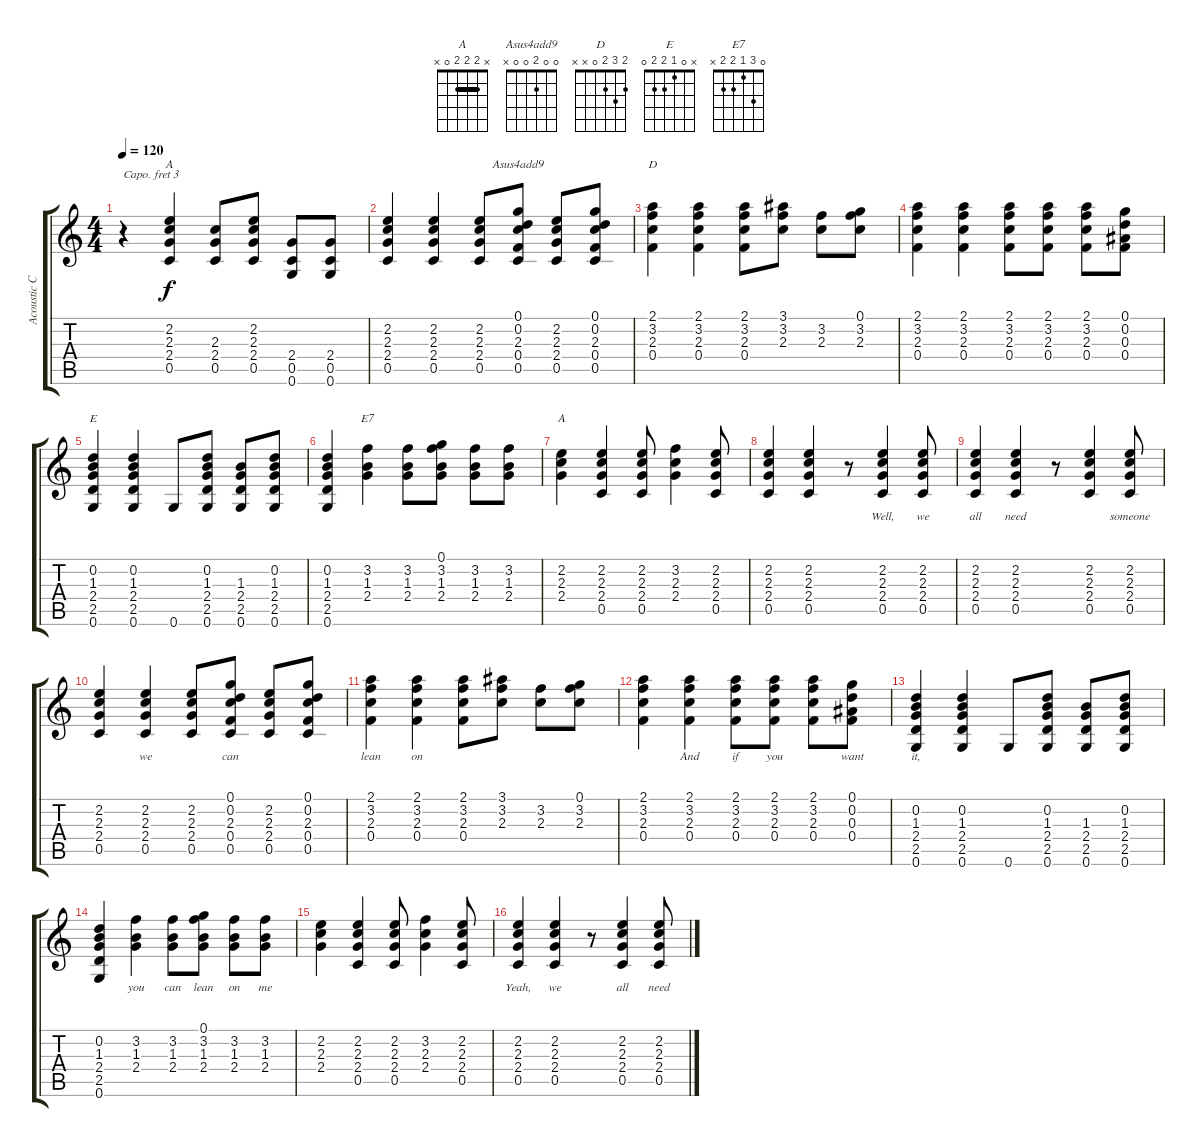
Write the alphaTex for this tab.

\track ("Acoustic Capo 3" "Acoustic C") {instrument acousticguitarsteel}
\staff {score tabs}
\capo 3
\tuning (E4 B3 G3 D3 A2 E2) {hide}
\chord ("A" x 2 2 2 0 x)
\chord ("Asus4add9" 0 0 2 0 0 x)
\chord ("D" 2 3 2 0 x x)
\chord ("E" x 0 1 2 2 0)
\chord ("E7" 0 3 1 2 2 x)
\chord ("A" x 2 2 2 0 x) {barre 2}
\ts (4 4)
\tempo 120
\clef g2
\ks c
r.4{dy f instrument acousticguitarsteel} (2.2 2.3 2.4 0.5).4{ch "A"} (2.3 2.4 0.5).8 (2.2 2.3 2.4 0.5).8 (2.4 0.5 0.6).8 (2.4 0.5 0.6).8 |
(2.2 2.3 2.4 0.5).4 (2.2 2.3 2.4 0.5).4 (2.2 2.3 2.4 0.5).8 (0.1 0.2 2.3 0.4 0.5).8{ch "Asus4add9"} (2.2 2.3 2.4 0.5).8 (0.1 0.2 2.3 0.4 0.5).8 |
(2.1 3.2 2.3 0.4).4{ch "D"} (2.1 3.2 2.3 0.4).4 (2.1 3.2 2.3 0.4).8 (3.1 3.2 2.3).8 (3.2 2.3).8 (0.1 3.2 2.3).8 |
(2.1 3.2 2.3 0.4).4 (2.1 3.2 2.3 0.4).4 (2.1 3.2 2.3 0.4).8 (2.1 3.2 2.3 0.4).8 (2.1 3.2 2.3 0.4).8 (0.1 0.2 0.3 0.4).8 |
(0.2 1.3 2.4 2.5 0.6).4{ch "E"} (0.2 1.3 2.4 2.5 0.6).4 0.6.8 (0.2 1.3 2.4 2.5 0.6).8 (1.3 2.4 2.5 0.6).8 (0.2 1.3 2.4 2.5 0.6).8 |
(0.2 1.3 2.4 2.5 0.6).4 (3.2 1.3 2.4).4{ch "E7"} (3.2 1.3 2.4).8 (0.1 3.2 1.3 2.4).8 (3.2 1.3 2.4).8 (3.2 1.3 2.4).8 |
(2.2 2.3 2.4).4{ch "A"} (2.2 2.3 2.4 0.5).4 (2.2 2.3 2.4 0.5).8 (3.2 2.3 2.4).4 (2.2 2.3 2.4 0.5).8 |
(2.2 2.3 2.4 0.5).4{lyrics (0 "") lyrics (1 "") lyrics (2 "") lyrics (3 "") lyrics (4 "")} (2.2 2.3 2.4 0.5).4{lyrics (0 "") lyrics (1 "") lyrics (2 "") lyrics (3 "") lyrics (4 "")} r.8 (2.2 2.3 2.4 0.5).4{lyrics (0 "Well,") lyrics (1 "") lyrics (2 "") lyrics (3 "") lyrics (4 "")} (2.2 2.3 2.4 0.5).8{lyrics (0 "we") lyrics (1 "") lyrics (2 "") lyrics (3 "") lyrics (4 "")} |
(2.2 2.3 2.4 0.5).4{lyrics (0 "all") lyrics (1 "") lyrics (2 "") lyrics (3 "") lyrics (4 "")} (2.2 2.3 2.4 0.5).4{lyrics (0 "need") lyrics (1 "") lyrics (2 "") lyrics (3 "") lyrics (4 "")} r.8 (2.2 2.3 2.4 0.5).4{lyrics (0 "") lyrics (1 "") lyrics (2 "") lyrics (3 "") lyrics (4 "")} (2.2 2.3 2.4 0.5).8{lyrics (0 "someone") lyrics (1 "") lyrics (2 "") lyrics (3 "") lyrics (4 "")} |
(2.2 2.3 2.4 0.5).4{lyrics (0 "") lyrics (1 "") lyrics (2 "") lyrics (3 "") lyrics (4 "")} (2.2 2.3 2.4 0.5).4{lyrics (0 "we") lyrics (1 "") lyrics (2 "") lyrics (3 "") lyrics (4 "")} (2.2 2.3 2.4 0.5).8{lyrics (0 "") lyrics (1 "") lyrics (2 "") lyrics (3 "") lyrics (4 "")} (0.1 0.2 2.3 0.4 0.5).8{lyrics (0 "can") lyrics (1 "") lyrics (2 "") lyrics (3 "") lyrics (4 "")} (2.2 2.3 2.4 0.5).8{lyrics (0 "") lyrics (1 "") lyrics (2 "") lyrics (3 "") lyrics (4 "")} (0.1 0.2 2.3 0.4 0.5).8{lyrics (0 "") lyrics (1 "") lyrics (2 "") lyrics (3 "") lyrics (4 "")} |
(2.1 3.2 2.3 0.4).4{lyrics (0 "lean") lyrics (1 "") lyrics (2 "") lyrics (3 "") lyrics (4 "")} (2.1 3.2 2.3 0.4).4{lyrics (0 "on") lyrics (1 "") lyrics (2 "") lyrics (3 "") lyrics (4 "")} (2.1 3.2 2.3 0.4).8{lyrics (0 "") lyrics (1 "") lyrics (2 "") lyrics (3 "") lyrics (4 "")} (3.1 3.2 2.3).8{lyrics (0 "") lyrics (1 "") lyrics (2 "") lyrics (3 "") lyrics (4 "")} (3.2 2.3).8{lyrics (0 "") lyrics (1 "") lyrics (2 "") lyrics (3 "") lyrics (4 "")} (0.1 3.2 2.3).8{lyrics (0 "") lyrics (1 "") lyrics (2 "") lyrics (3 "") lyrics (4 "")} |
(2.1 3.2 2.3 0.4).4{lyrics (0 "") lyrics (1 "") lyrics (2 "") lyrics (3 "") lyrics (4 "")} (2.1 3.2 2.3 0.4).4{lyrics (0 "And") lyrics (1 "") lyrics (2 "") lyrics (3 "") lyrics (4 "")} (2.1 3.2 2.3 0.4).8{lyrics (0 "if") lyrics (1 "") lyrics (2 "") lyrics (3 "") lyrics (4 "")} (2.1 3.2 2.3 0.4).8{lyrics (0 "you") lyrics (1 "") lyrics (2 "") lyrics (3 "") lyrics (4 "")} (2.1 3.2 2.3 0.4).8{lyrics (0 "") lyrics (1 "") lyrics (2 "") lyrics (3 "") lyrics (4 "")} (0.1 0.2 0.3 0.4).8{lyrics (0 "want") lyrics (1 "") lyrics (2 "") lyrics (3 "") lyrics (4 "")} |
(0.2 1.3 2.4 2.5 0.6).4{lyrics (0 "it,") lyrics (1 "") lyrics (2 "") lyrics (3 "") lyrics (4 "")} (0.2 1.3 2.4 2.5 0.6).4{lyrics (0 "") lyrics (1 "") lyrics (2 "") lyrics (3 "") lyrics (4 "")} 0.6.8{lyrics (0 "") lyrics (1 "") lyrics (2 "") lyrics (3 "") lyrics (4 "")} (0.2 1.3 2.4 2.5 0.6).8{lyrics (0 "") lyrics (1 "") lyrics (2 "") lyrics (3 "") lyrics (4 "")} (1.3 2.4 2.5 0.6).8{lyrics (0 "") lyrics (1 "") lyrics (2 "") lyrics (3 "") lyrics (4 "")} (0.2 1.3 2.4 2.5 0.6).8{lyrics (0 "") lyrics (1 "") lyrics (2 "") lyrics (3 "") lyrics (4 "")} |
(0.2 1.3 2.4 2.5 0.6).4{lyrics (0 "") lyrics (1 "") lyrics (2 "") lyrics (3 "") lyrics (4 "")} (3.2 1.3 2.4).4{lyrics (0 "you") lyrics (1 "") lyrics (2 "") lyrics (3 "") lyrics (4 "")} (3.2 1.3 2.4).8{lyrics (0 "can") lyrics (1 "") lyrics (2 "") lyrics (3 "") lyrics (4 "")} (0.1 3.2 1.3 2.4).8{lyrics (0 "lean") lyrics (1 "") lyrics (2 "") lyrics (3 "") lyrics (4 "")} (3.2 1.3 2.4).8{lyrics (0 "on") lyrics (1 "") lyrics (2 "") lyrics (3 "") lyrics (4 "")} (3.2 1.3 2.4).8{lyrics (0 "me") lyrics (1 "") lyrics (2 "") lyrics (3 "") lyrics (4 "")} |
(2.2 2.3 2.4).4{lyrics (0 "") lyrics (1 "") lyrics (2 "") lyrics (3 "") lyrics (4 "")} (2.2 2.3 2.4 0.5).4{lyrics (0 "") lyrics (1 "") lyrics (2 "") lyrics (3 "") lyrics (4 "")} (2.2 2.3 2.4 0.5).8{lyrics (0 "") lyrics (1 "") lyrics (2 "") lyrics (3 "") lyrics (4 "")} (3.2 2.3 2.4).4{lyrics (0 "") lyrics (1 "") lyrics (2 "") lyrics (3 "") lyrics (4 "")} (2.2 2.3 2.4 0.5).8{lyrics (0 "") lyrics (1 "") lyrics (2 "") lyrics (3 "") lyrics (4 "")} |
(2.2 2.3 2.4 0.5).4{lyrics (0 "Yeah,") lyrics (1 "") lyrics (2 "") lyrics (3 "") lyrics (4 "")} (2.2 2.3 2.4 0.5).4{lyrics (0 "we") lyrics (1 "") lyrics (2 "") lyrics (3 "") lyrics (4 "")} r.8 (2.2 2.3 2.4 0.5).4{lyrics (0 "all") lyrics (1 "") lyrics (2 "") lyrics (3 "") lyrics (4 "")} (2.2 2.3 2.4 0.5).8{lyrics (0 "need") lyrics (1 "") lyrics (2 "") lyrics (3 "") lyrics (4 "")}
